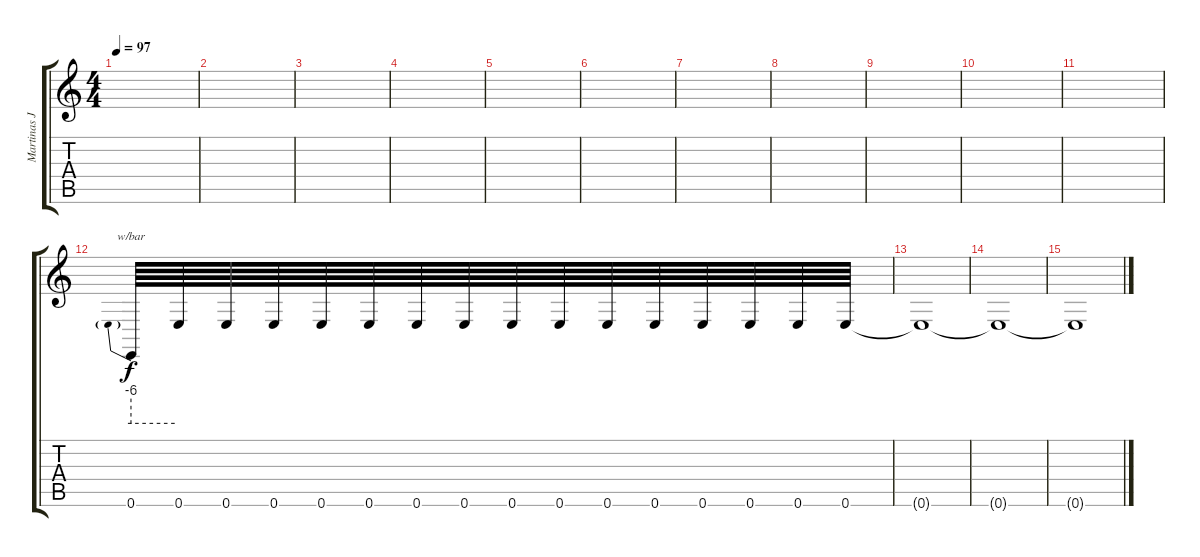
\track ("Martinas Jabs" "Martinas J") {instrument distortionguitar}
\staff {score tabs}
\tuning (E4 B3 G3 D3 A2 E2) {hide}
\ts (4 4)
\tempo 97
\clef g2
\ks c
|
|
|
|
|
|
|
|
|
|
|
0.6.64{tbe (predive default 0 -24 60 -24) volume 0 instrument lead2sawtooth} 0.6.64{dy f} 0.6.64 0.6.64 0.6.64 0.6.64 0.6.64 0.6.64 0.6.64 0.6.64 0.6.64 0.6.64 0.6.64 0.6.64 0.6.64 0.6.64 |
0.6{t}.1 |
0.6{t}.1 |
0.6{t}.1
